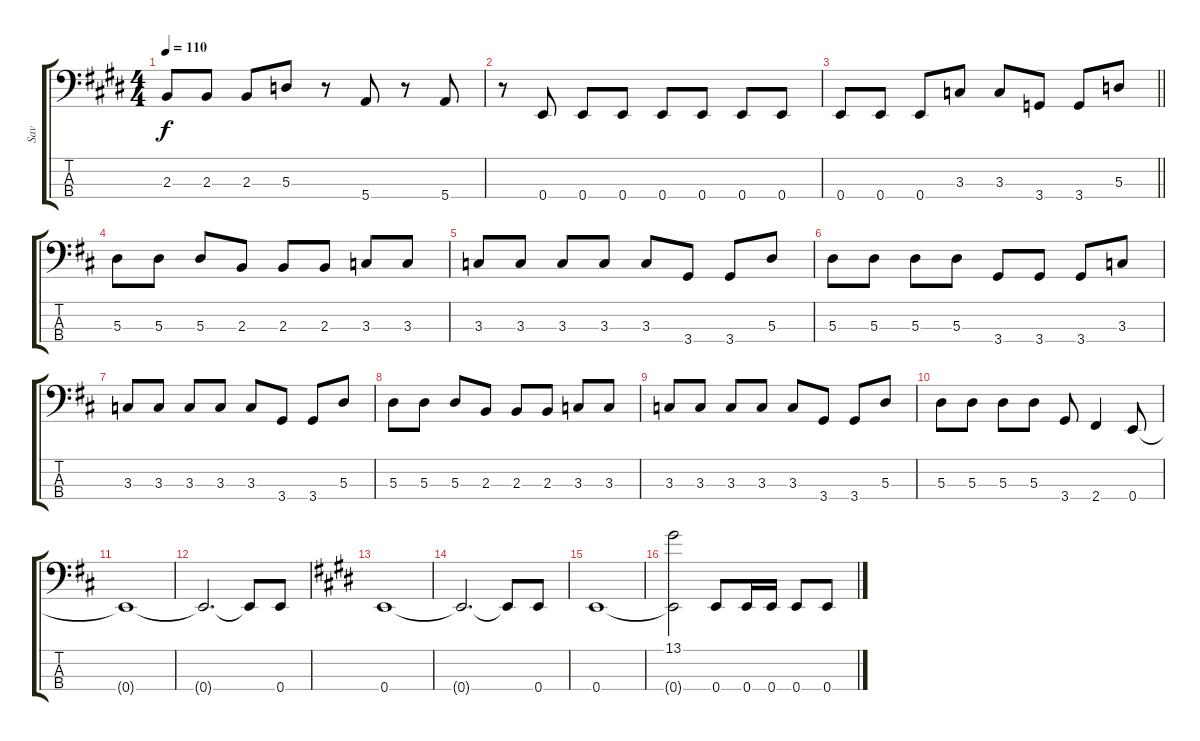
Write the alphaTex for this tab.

\track ("Sav" "Sav") {instrument electricbasspick}
\staff {score tabs}
\tuning (G2 D2 A1 E1) {hide}
\ts (4 4)
\tempo 110
\clef f4
\ks e
2.3.8{dy f} 2.3.8 2.3.8 5.3.8 r.8 5.4.8 r.8 5.4.8 |
r.8 0.4.8 0.4.8 0.4.8 0.4.8 0.4.8 0.4.8 0.4.8 |
\barLineRight lightlight
0.4.8 0.4.8 0.4.8 3.3.8 3.3.8 3.4.8 3.4.8 5.3.8 |
\ks d
5.3.8 5.3.8 5.3.8 2.3.8 2.3.8 2.3.8 3.3.8 3.3.8 |
3.3.8 3.3.8 3.3.8 3.3.8 3.3.8 3.4.8 3.4.8 5.3.8 |
5.3.8 5.3.8 5.3.8 5.3.8 3.4.8 3.4.8 3.4.8 3.3.8 |
3.3.8 3.3.8 3.3.8 3.3.8 3.3.8 3.4.8 3.4.8 5.3.8 |
5.3.8 5.3.8 5.3.8 2.3.8 2.3.8 2.3.8 3.3.8 3.3.8 |
3.3.8 3.3.8 3.3.8 3.3.8 3.3.8 3.4.8 3.4.8 5.3.8 |
5.3.8 5.3.8 5.3.8 5.3.8 3.4.8 2.4.4 0.4.8 |
0.4{t}.1 |
0.4{t}.2{d} 0.4{t}.8 0.4.8 |
\ks c#minor
0.4.1 |
0.4{t}.2{d} 0.4{t}.8 0.4.8 |
0.4.1 |
(13.1 0.4{t}).2 0.4.8 0.4.16 0.4.16 0.4.8 0.4.8
